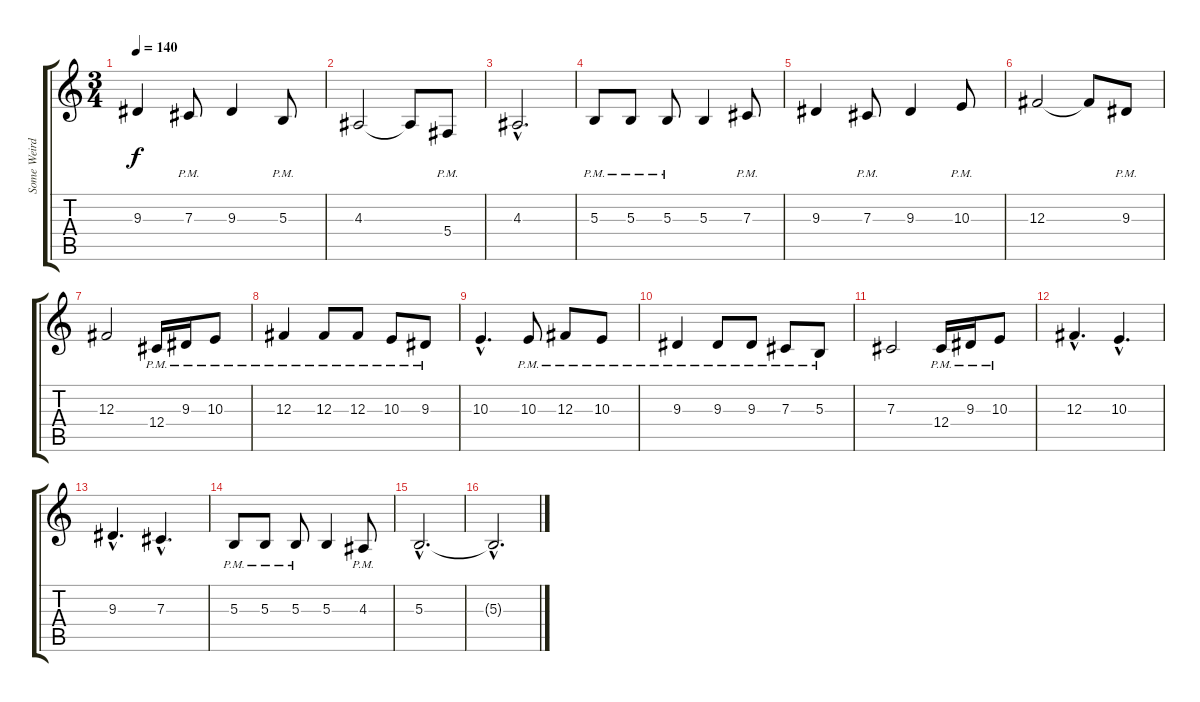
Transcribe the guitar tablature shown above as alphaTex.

\track ("Some Weird Guitar" "Some Weird") {instrument koto}
\staff {score tabs}
\tuning (Eb4 Bb3 Gb3 Db3 Ab2 Eb2) {hide}
\ts (3 4)
\tempo 140
\clef g2
\ks c
9.3.4{dy f} 7.3{pm}.8 9.3.4 5.3{pm}.8 |
4.3.2 4.3{t}.8 5.4{pm}.8 |
4.3{hac}.2{d} |
5.3{pm}.8 5.3{pm}.8 5.3{pm}.8 5.3.4 7.3{pm}.8 |
9.3.4 7.3{pm}.8 9.3.4 10.3{pm}.8 |
12.3.2 12.3{t}.8 9.3{pm}.8 |
12.3.2 12.4{pm}.16 9.3{pm}.16 10.3{pm}.8 |
12.3{pm}.4 12.3{pm}.8 12.3{pm}.8 10.3{pm}.8 9.3{pm}.8 |
10.3{hac}.4{d} 10.3{pm}.8 12.3{pm}.8 10.3{pm}.8 |
9.3{pm}.4 9.3{pm}.8 9.3{pm}.8 7.3{pm}.8 5.3{pm}.8 |
7.3.2 12.4{pm}.16 9.3{pm}.16 10.3{pm}.8 |
12.3{hac}.4{d} 10.3{hac}.4{d} |
9.3{hac}.4{d} 7.3{hac}.4{d} |
5.3{pm}.8 5.3{pm}.8 5.3{pm}.8 5.3.4 4.3{pm}.8 |
5.3{hac}.2{d} |
5.3{hac t}.2{d}
